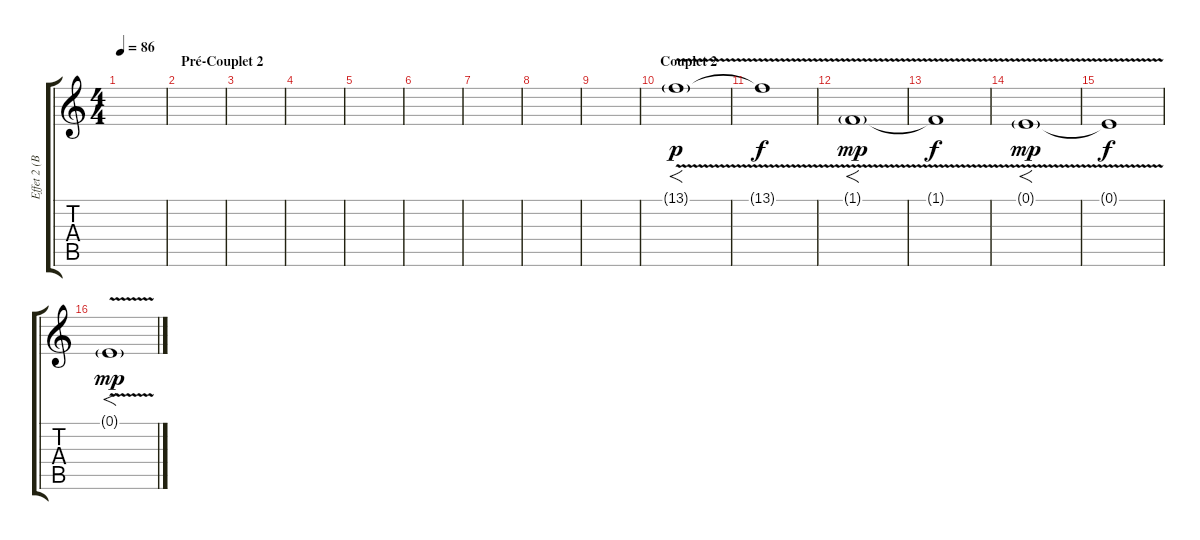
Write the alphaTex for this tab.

\track ("Effet 2 (Bruits Couplets et Guitare)" "Effet 2 (B") {instrument lead1square}
\staff {score tabs}
\tuning (E4 B3 G3 D3 A2 E2) {hide}
\ts (4 4)
\tempo 86
\clef g2
\ks c
|
\section ("" "Pré-Couplet 2")
|
|
|
|
|
|
|
|
\section ("" "Couplet 2")
13.1{v g}.1{f dy p} |
13.1{t}.1{dy f} |
1.1{v g}.1{f dy mp} |
1.1{t}.1{dy f} |
0.1{v g}.1{f dy mp} |
0.1{t}.1{dy f} |
0.1{v g}.1{f dy mp}
